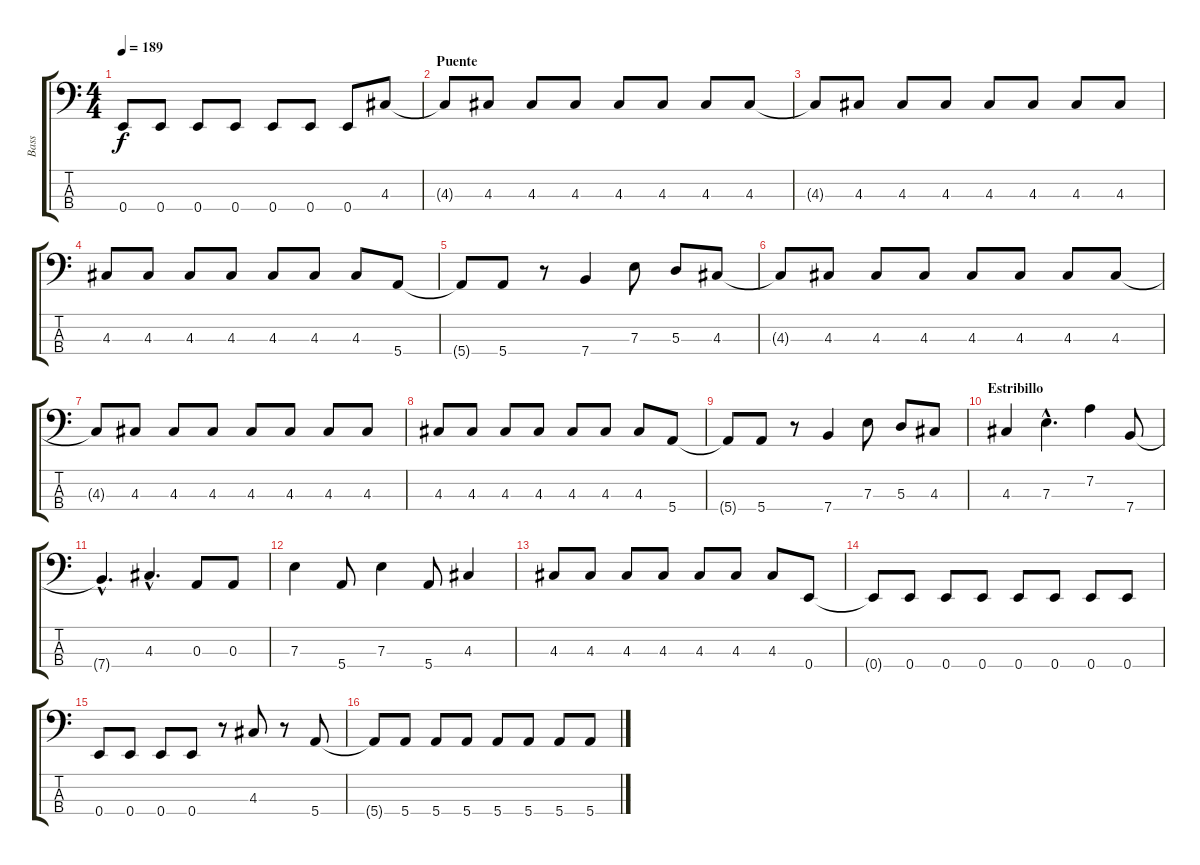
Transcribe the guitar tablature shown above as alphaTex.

\track ("Bass" "Bass") {instrument electricbassfinger}
\staff {score tabs}
\tuning (G2 D2 A1 E1) {hide}
\ts (4 4)
\tempo 189
\clef f4
\ks c
0.4{t}.8{dy f} 0.4.8 0.4.8 0.4.8 0.4.8 0.4.8 0.4.8 4.3.8 |
\section ("" "Puente")
4.3{t}.8 4.3.8 4.3.8 4.3.8 4.3.8 4.3.8 4.3.8 4.3.8 |
4.3{t}.8 4.3.8 4.3.8 4.3.8 4.3.8 4.3.8 4.3.8 4.3.8 |
4.3.8 4.3.8 4.3.8 4.3.8 4.3.8 4.3.8 4.3.8 5.4.8 |
5.4{t}.8 5.4.8 r.8 7.4.4 7.3.8 5.3.8 4.3.8 |
4.3{t}.8 4.3.8 4.3.8 4.3.8 4.3.8 4.3.8 4.3.8 4.3.8 |
4.3{t}.8 4.3.8 4.3.8 4.3.8 4.3.8 4.3.8 4.3.8 4.3.8 |
4.3.8 4.3.8 4.3.8 4.3.8 4.3.8 4.3.8 4.3.8 5.4.8 |
5.4{t}.8 5.4.8 r.8 7.4.4 7.3.8 5.3.8 4.3.8 |
\section ("" "Estribillo")
4.3.4 7.3{hac}.4{d} 7.2.4 7.4.8 |
7.4{hac t}.4{d} 4.3{hac}.4{d} 0.3.8 0.3.8 |
7.3.4 5.4.8 7.3.4 5.4.8 4.3.4 |
4.3.8 4.3.8 4.3.8 4.3.8 4.3.8 4.3.8 4.3.8 0.4.8 |
0.4{t}.8 0.4.8 0.4.8 0.4.8 0.4.8 0.4.8 0.4.8 0.4.8 |
0.4.8 0.4.8 0.4.8 0.4.8 r.8 4.3.8 r.8 5.4.8 |
5.4{t}.8 5.4.8 5.4.8 5.4.8 5.4.8 5.4.8 5.4.8 5.4.8
